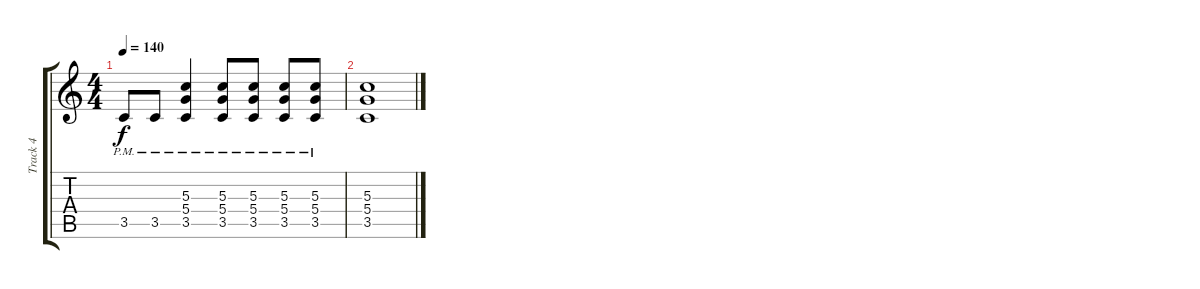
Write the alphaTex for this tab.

\track ("Track 4" "Track 4") {instrument distortionguitar}
\staff {score tabs}
\tuning (E4 B3 G3 D3 A2 E2) {hide}
\ts (4 4)
\tempo 140
\clef g2
\ks c
3.5{pm}.8{dy f} 3.5{pm}.8 (5.3 5.4 3.5{pm}).4 (5.3 5.4 3.5{pm}).8 (5.3 5.4 3.5{pm}).8 (5.3 5.4 3.5{pm}).8 (5.3 5.4 3.5{pm}).8 |
(5.3 5.4 3.5).1
